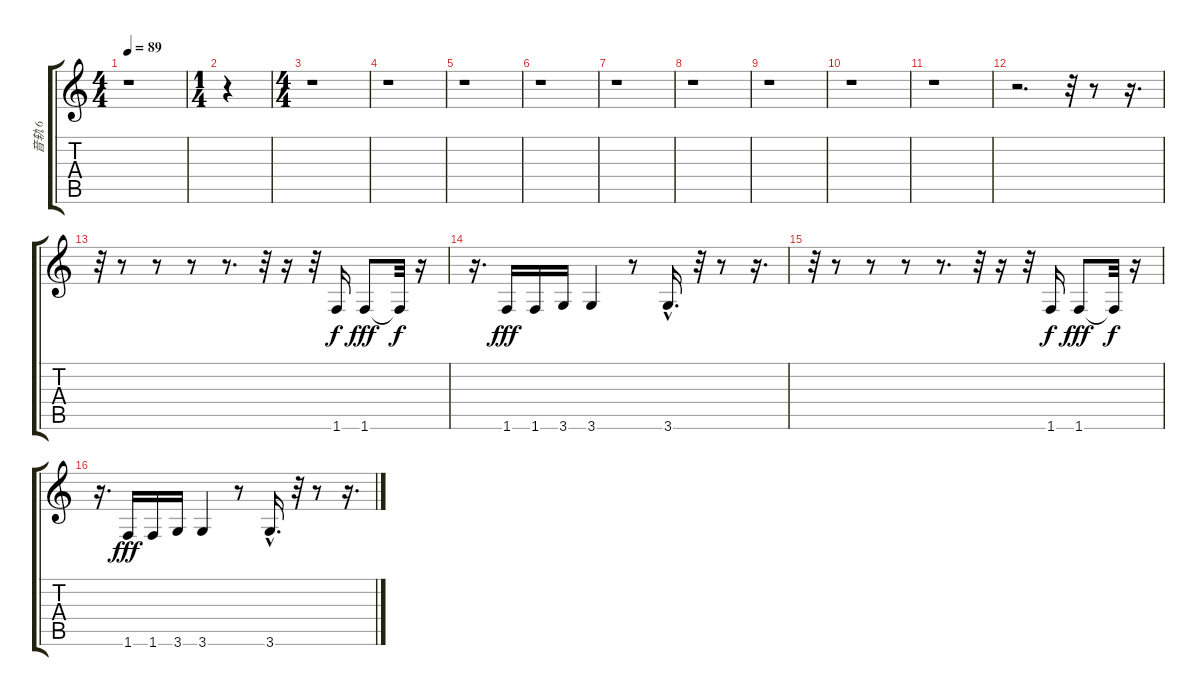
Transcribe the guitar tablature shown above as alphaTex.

\track ("音轨 6" "音轨 6") {instrument acousticbass}
\staff {score tabs}
\tuning (E4 B3 G3 D3 A2 E2) {hide}
\ts (4 4)
\tempo 89
\clef g2
\ks c
r.1{dy f instrument acousticbass} |
\ts (1 4)
r.4 |
\ts (4 4)
r.1 |
r.1 |
r.1 |
r.1 |
r.1 |
r.1 |
r.1 |
r.1 |
r.1 |
r.2{d} r.32 r.8{instrument acousticbass} r.16{d} |
r.32 r.8 r.8 r.8 r.8{d} r.32 r.16 r.32 1.6.16 1.6.8{dy fff} 1.6{t}.32{dy f} r.16 |
r.16{d} 1.6.16{dy fff} 1.6.16 3.6.16 3.6.4 r.8 3.6{hac}.16{d} r.32 r.8 r.16{d} |
r.32 r.8 r.8 r.8 r.8{d} r.32 r.16 r.32 1.6.16{dy f} 1.6.8{dy fff} 1.6{t}.32{dy f} r.16 |
r.16{d} 1.6.16{dy fff} 1.6.16 3.6.16 3.6.4 r.8 3.6{hac}.16{d} r.32 r.8 r.16{d}
